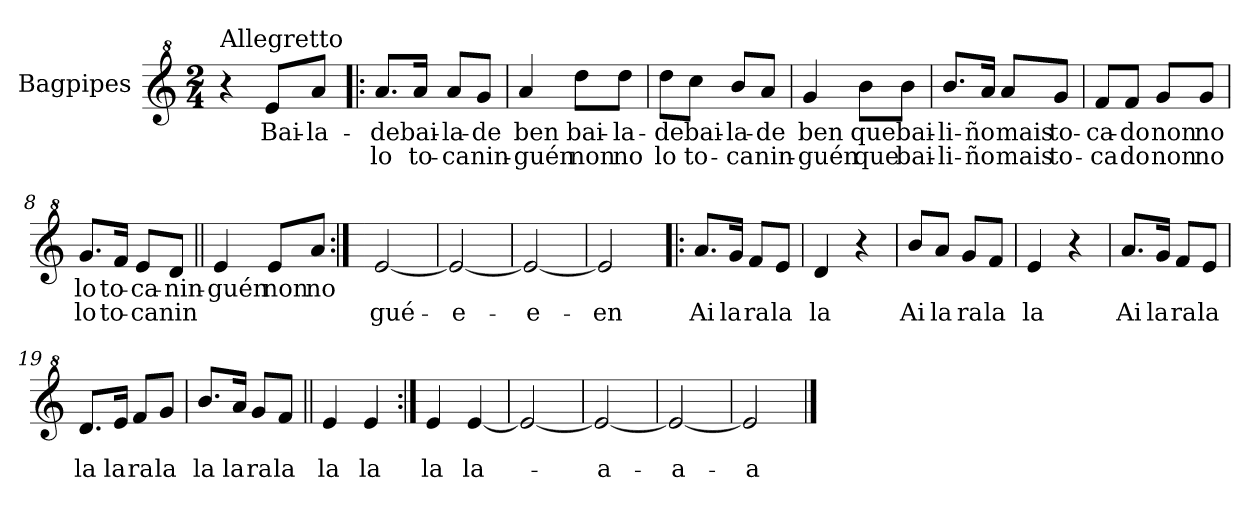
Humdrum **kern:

**kern	**text	**text
*part1	*part1	*part1
*staff1	*staff1	*staff1
*I"Bagpipes	*	*
*I'Bag	*	*
*clefG^2	*	*
*k[]	*	*
*C:	*	*
*M2/4	*	*
=1	=1	=1
!LO:TX:a:t=Allegretto	!	!
4r	.	.
8ee/L	Bai-	.
8aa/J	-la-	.
=2!|:	=2!|:	=2!|:
8.aa/L	-de	lo
16aa/Jk	bai-	to-
8aa/L	-la-	-ca
8gg/J	-de	nin-
=3	=3	=3
4aa/	ben	-guén
8ddd\L	bai-	non
8ddd\J	-la-	no
=4	=4	=4
8ddd\L	-de	lo
8ccc\J	bai-	to-
8bb/L	-la-	-ca
8aa/J	-de	nin-
=5	=5	=5
4gg/	ben	-guén
8bb\L	que	que
8bb\J	bai-	bai-
!!LO:LB:g=z
=6	=6	=6
8.bb/L	-li-	-li-
16aa/Jk	-ño	-ño
8aa/L	mais	mais
8gg/J	to-	to-
=7	=7	=7
8ff/L	-ca-	-ca
8ff/J	-do	do
8gg/L	non	non
8gg/J	no	no
=8	=8	=8
8.gg/L	lo	lo
16ff/Jk	to-	to-
8ee/L	-ca-	-ca
8dd/J	-nin-	nin
=9||	=9||	=9||
4ee/	-guén	.
8ee/L	non	.
8aa/J	no	.
=10:|!	=10:|!	=10:|!
[2ee/	.	gué-
=11	=11	=11
2ee/_	.	-e-
=12	=12	=12
2ee/_	.	-e-
=13	=13	=13
2ee/]	.	-en
!!LO:LB:g=z
=14!|:	=14!|:	=14!|:
8.aa/L	.	Ai
16gg/Jk	.	la
8ff/L	.	ra
8ee/J	.	la
=15	=15	=15
4dd/	.	la
4r	.	.
=16	=16	=16
8bb/L	.	Ai
8aa/J	.	la
8gg/L	.	ra
8ff/J	.	la
=17	=17	=17
4ee/	.	la
4r	.	.
=18	=18	=18
8.aa/L	.	Ai
16gg/Jk	.	la
8ff/L	.	ra
8ee/J	.	la
=19	=19	=19
8.dd/L	.	la
16ee/Jk	.	la
8ff/L	.	ra
8gg/J	.	la
=20	=20	=20
8.bb/L	.	la
16aa/Jk	.	la
8gg/L	.	ra
8ff/J	.	la
=21||	=21||	=21||
4ee/	.	la
4ee/	.	la
!!LO:LB:g=z
=22:|!	=22:|!	=22:|!
4ee/	.	la
[4ee/	.	la-
=23	=23	=23
2ee/_	.	.
=24	=24	=24
2ee/_	.	-a-
=25	=25	=25
2ee/_	.	-a-
=26	=26	=26
2ee/]	.	-a
==	==	==
*-	*-	*-
